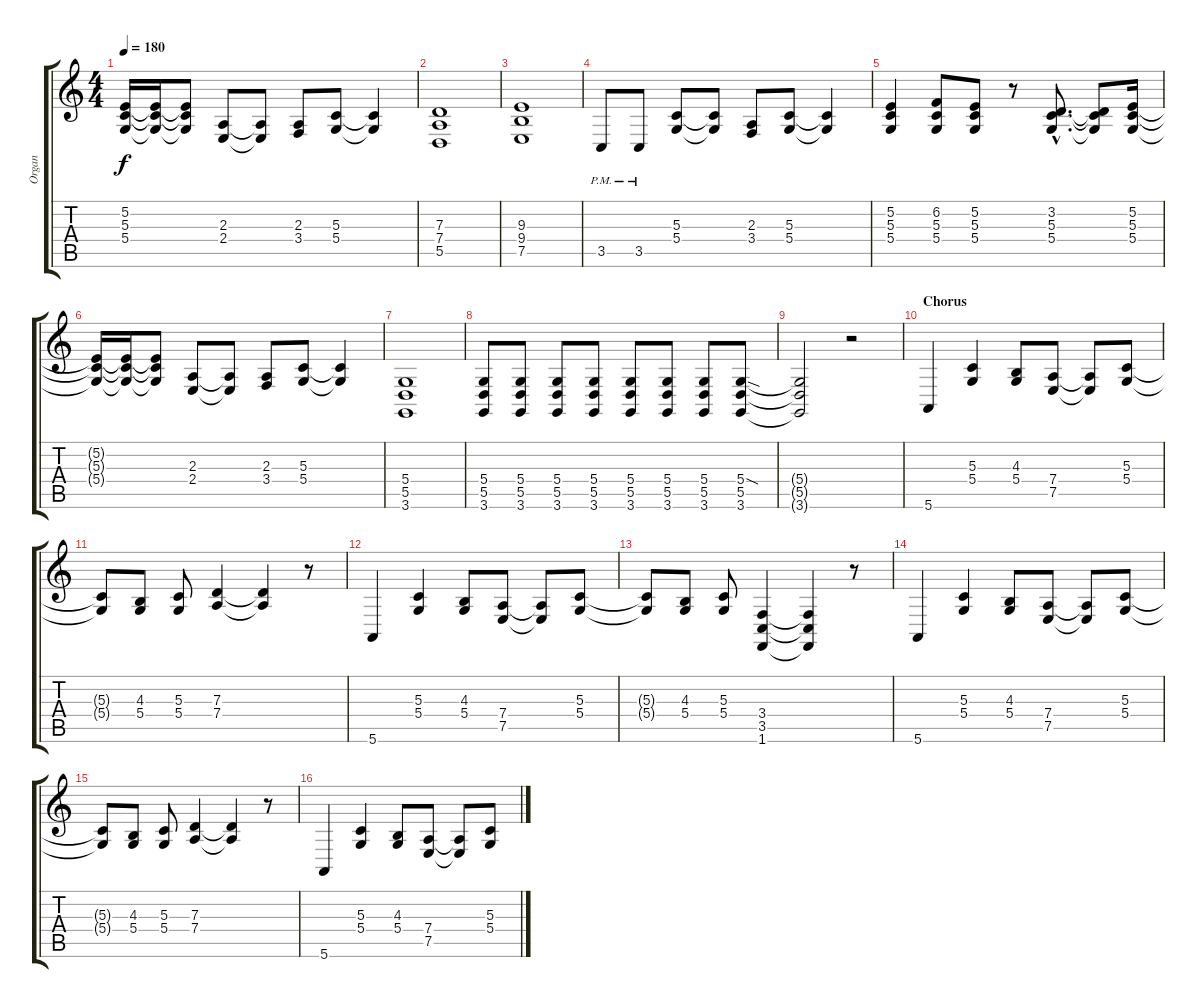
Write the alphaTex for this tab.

\track ("Organ" "Organ") {instrument drawbarorgan}
\staff {score tabs}
\tuning (E4 B3 G3 D3 A2 E2) {hide}
\ts (4 4)
\tempo 180
\clef g2
\ks c
(5.2{t} 5.3{t} 5.4{t}).16{dy f} (5.2{t} 5.3{t} 5.4{t}).16 (5.2{t} 5.3{t} 5.4{t}).8 (2.3 2.4).8 (2.3{t} 2.4{t}).8 (2.3 3.4).8 (5.3 5.4).8 (5.3{t} 5.4{t}).4 |
(7.3 7.4 5.5).1 |
(9.3 9.4 7.5).1 |
3.5{pm}.8 3.5{pm}.8 (5.3 5.4).8 (5.3{t} 5.4{t}).8 (2.3 3.4).8 (5.3 5.4).8 (5.3{t} 5.4{t}).4 |
(5.2 5.3 5.4).4 (6.2 5.3 5.4).8 (5.2 5.3 5.4).8 r.8 (3.2{hac} 5.3{hac} 5.4{hac}).8{d} (3.2{t} 5.3{t} 5.4{t}).8 (5.2 5.3 5.4).16 |
(5.2{t} 5.3{t} 5.4{t}).16 (5.2{t} 5.3{t} 5.4{t}).16 (5.2{t} 5.3{t} 5.4{t}).8 (2.3 2.4).8 (2.3{t} 2.4{t}).8 (2.3 3.4).8 (5.3 5.4).8 (5.3{t} 5.4{t}).4 |
(5.4 5.5 3.6).1 |
(5.4 5.5 3.6).8 (5.4 5.5 3.6).8 (5.4 5.5 3.6).8 (5.4 5.5 3.6).8 (5.4 5.5 3.6).8 (5.4 5.5 3.6).8 (5.4 5.5 3.6).8 (5.4{sod} 5.5 3.6).8 |
(5.4{t} 5.5{t} 3.6{t}).2 r.2 |
\section ("" "Chorus")
5.6.4{volume 16 instrument drawbarorgan} (5.3 5.4).4 (4.3 5.4).8 (7.4 7.5).8 (7.4{t} 7.5{t}).8 (5.3 5.4).8 |
(5.3{t} 5.4{t}).8 (4.3 5.4).8 (5.3 5.4).8 (7.3 7.4).4 (7.3{t} 7.4{t}).4 r.8 |
5.6.4 (5.3 5.4).4 (4.3 5.4).8 (7.4 7.5).8 (7.4{t} 7.5{t}).8 (5.3 5.4).8 |
(5.3{t} 5.4{t}).8 (4.3 5.4).8 (5.3 5.4).8 (3.4 3.5 1.6).4 (3.4{t} 3.5{t} 1.6{t}).4 r.8 |
5.6.4 (5.3 5.4).4 (4.3 5.4).8 (7.4 7.5).8 (7.4{t} 7.5{t}).8 (5.3 5.4).8 |
(5.3{t} 5.4{t}).8 (4.3 5.4).8 (5.3 5.4).8 (7.3 7.4).4 (7.3{t} 7.4{t}).4 r.8 |
5.6.4 (5.3 5.4).4 (4.3 5.4).8 (7.4 7.5).8 (7.4{t} 7.5{t}).8 (5.3 5.4).8
